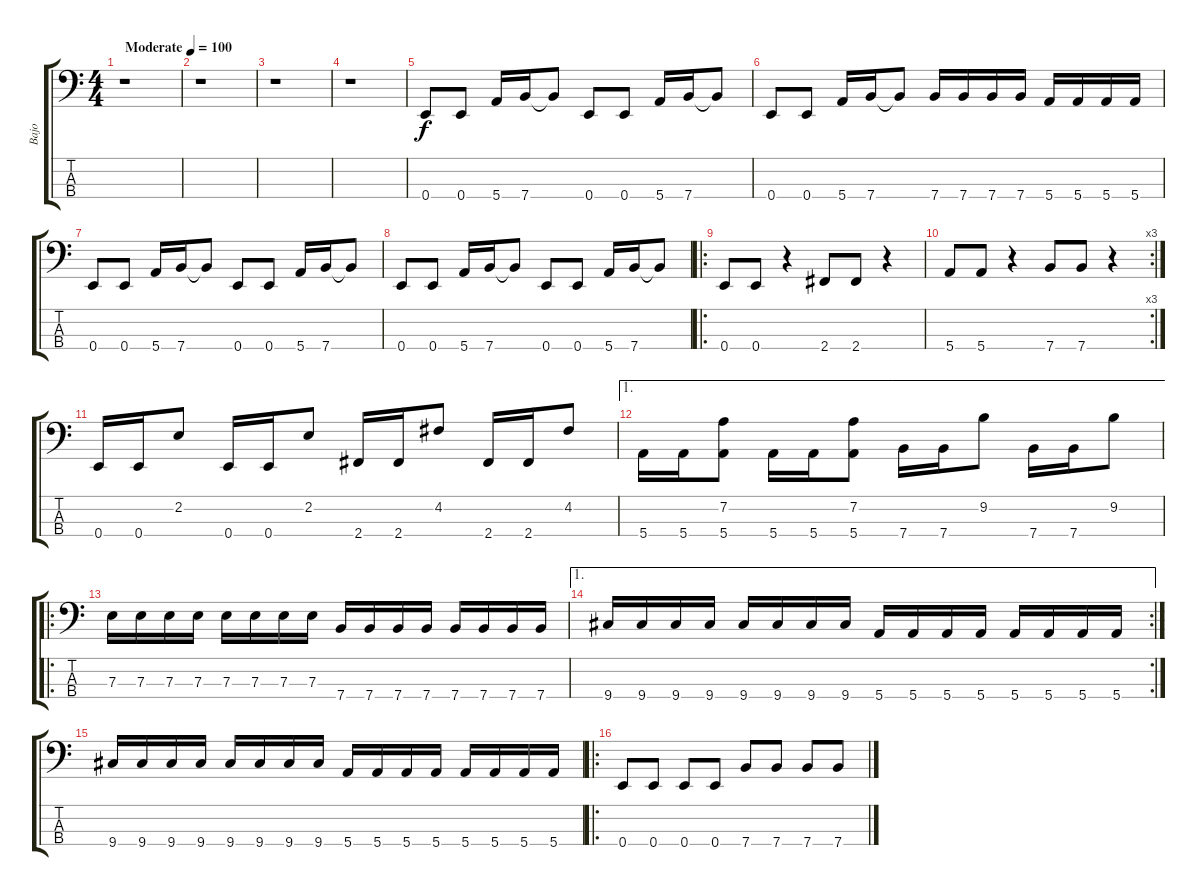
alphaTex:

\track ("Bajo" "Bajo") {instrument electricbasspick}
\staff {score tabs}
\tuning (G2 D2 A1 E1) {hide}
\ts (4 4)
\tempo (100 "Moderate")
\clef f4
\ks c
r.1{dy f instrument electricbasspick} |
r.1 |
r.1 |
r.1 |
0.4.8 0.4.8 5.4.16 7.4.16 7.4{t}.8 0.4.8 0.4.8 5.4.16 7.4.16 7.4{t}.8 |
0.4.8 0.4.8 5.4.16 7.4.16 7.4{t}.8 7.4.16 7.4.16 7.4.16 7.4.16 5.4.16 5.4.16 5.4.16 5.4.16 |
0.4.8 0.4.8 5.4.16 7.4.16 7.4{t}.8 0.4.8 0.4.8 5.4.16 7.4.16 7.4{t}.8 |
0.4.8 0.4.8 5.4.16 7.4.16 7.4{t}.8 0.4.8 0.4.8 5.4.16 7.4.16 7.4{t}.8 |
\ro
0.4.8 0.4.8 r.4 2.4.8 2.4.8 r.4 |
\rc 3
5.4.8 5.4.8 r.4 7.4.8 7.4.8 r.4 |
0.4.16 0.4.16 2.2.8 0.4.16 0.4.16 2.2.8 2.4.16 2.4.16 4.2.8 2.4.16 2.4.16 4.2.8 |
\ae 1
5.4.16 5.4.16 (7.2 5.4).8 5.4.16 5.4.16 (7.2 5.4).8 7.4.16 7.4.16 9.2.8 7.4.16 7.4.16 9.2.8 |
\ro
7.3.16 7.3.16 7.3.16 7.3.16 7.3.16 7.3.16 7.3.16 7.3.16 7.4.16 7.4.16 7.4.16 7.4.16 7.4.16 7.4.16 7.4.16 7.4.16 |
\ae 1
\rc 2
9.4.16 9.4.16 9.4.16 9.4.16 9.4.16 9.4.16 9.4.16 9.4.16 5.4.16 5.4.16 5.4.16 5.4.16 5.4.16 5.4.16 5.4.16 5.4.16 |
9.4.16 9.4.16 9.4.16 9.4.16 9.4.16 9.4.16 9.4.16 9.4.16 5.4.16 5.4.16 5.4.16 5.4.16 5.4.16 5.4.16 5.4.16 5.4.16 |
\ro
0.4.8 0.4.8 0.4.8 0.4.8 7.4.8 7.4.8 7.4.8 7.4.8
